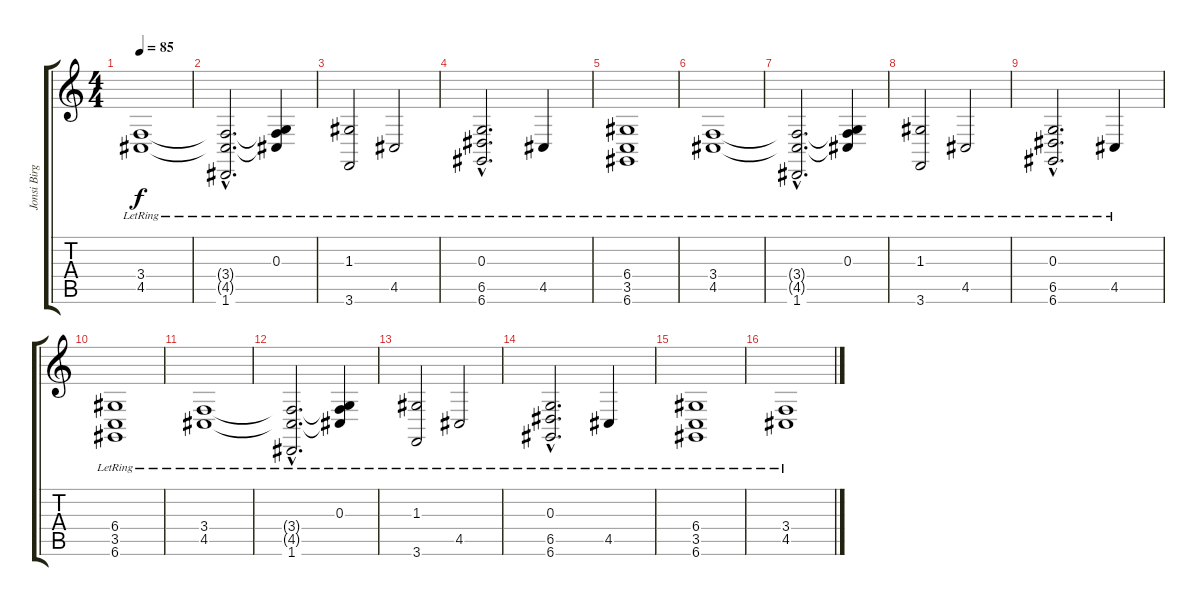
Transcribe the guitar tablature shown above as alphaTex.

\track ("Jonsi Birgisson (Keys)" "Jonsi Birg") {instrument synthbrass2}
\staff {score tabs}
\tuning (E4 B3 G3 D3 A2 D2) {hide}
\ts (4 4)
\tempo 85
\clef g2
\ks c
(3.4{lr} 4.5{lr}).1{dy f instrument synthbrass2} |
(3.4{hac t} 4.5{hac t} 1.6{hac lr}).2{d} (0.3{lr} 3.4{t} 4.5{t}).4 |
(1.3{lr} 3.6{lr}).2 4.5{lr}.2 |
(0.3{hac lr} 6.5{hac lr} 6.6{hac lr}).2{d} 4.5{lr}.4 |
(6.4{lr} 3.5{lr} 6.6{lr}).1 |
(3.4{lr} 4.5{lr}).1 |
(3.4{hac t} 4.5{hac t} 1.6{hac lr}).2{d} (0.3{lr} 3.4{t} 4.5{t}).4 |
(1.3{lr} 3.6{lr}).2 4.5{lr}.2 |
(0.3{hac} 6.5{hac lr} 6.6{hac lr}).2{d} 4.5{lr}.4 |
(6.4{lr} 3.5{lr} 6.6{lr}).1 |
(3.4{lr} 4.5{lr}).1 |
(3.4{hac t} 4.5{hac t} 1.6{hac lr}).2{d} (0.3{lr} 3.4{t} 4.5{t}).4 |
(1.3{lr} 3.6{lr}).2 4.5{lr}.2 |
(0.3{hac lr} 6.5{hac lr} 6.6{hac lr}).2{d} 4.5{lr}.4 |
(6.4{lr} 3.5{lr} 6.6{lr}).1 |
(3.4{lr} 4.5{lr}).1
